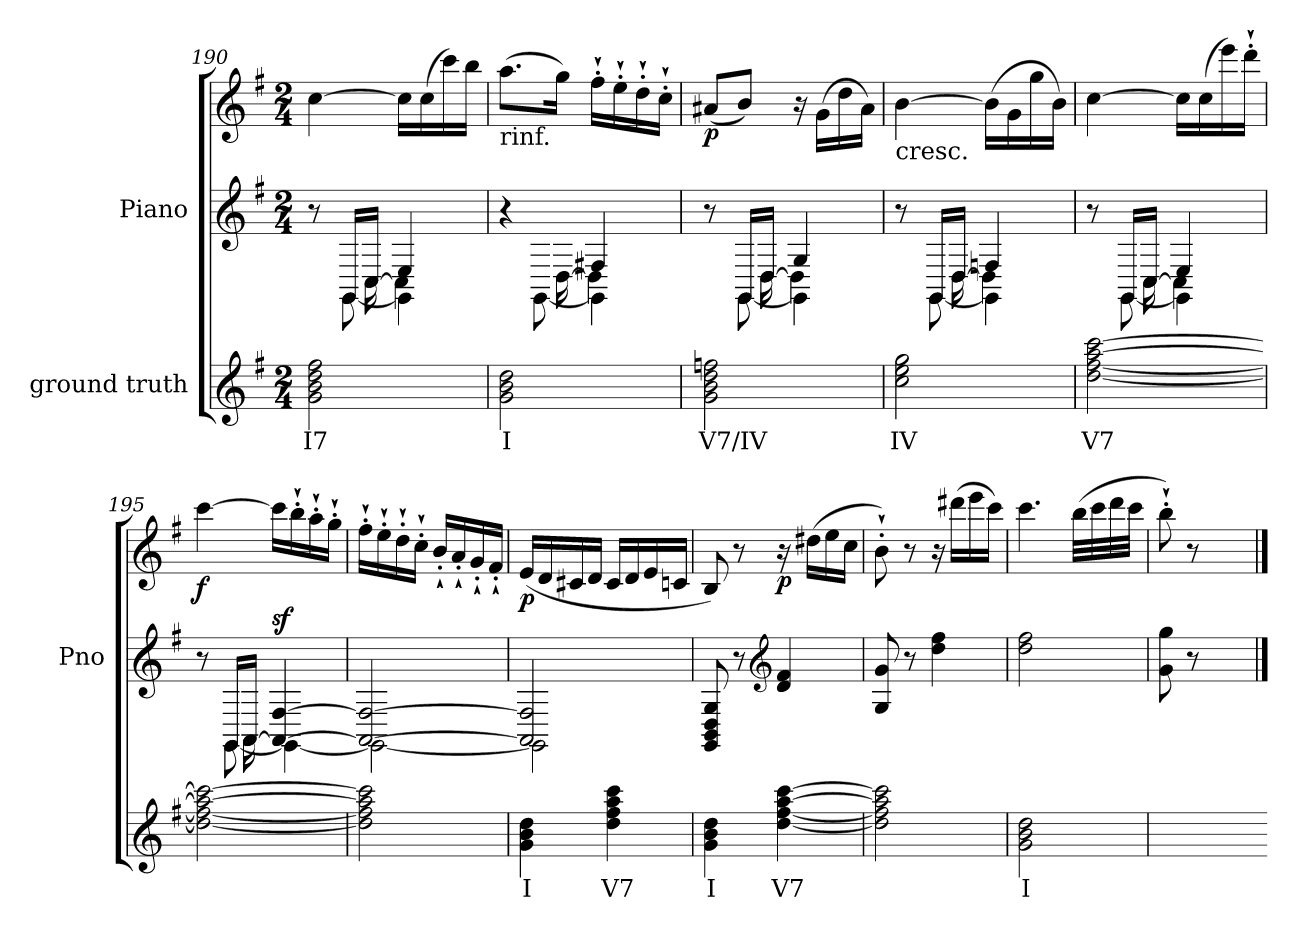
**kern	**text	**kern	**kern	**dynam
*part2	*part2	*part1	*part1	*part1
*staff3	*staff3	*staff2	*staff1	*staff1/2
*I"ground truth	*	*I"Piano	*	*
*	*	*I'Pno	*	*
*	*	*clefG2	*clefG2	*
*k[f#]	*	*k[f#]	*k[f#]	*
*G:	*	*G:	*G:	*
*M2/4	*	*M2/4	*M2/4	*
=190	=190	=190	=190	=190
*	*	*^	*^	*
*	*	*	*^	*	*^	*
2g 2b 2dd 2ff#	I7	8r	8ryy	8.ryy	[4cc\	8ryy	8.ryy	.
.	.	16GG/LL	[8GG\	.	.	4.ryy	.	.
.	.	16C/JJ	.	[16C\	.	.	4ryy	.
.	.	4E/	4GG\]	4C\]	16cc\LL]	.	.	.
.	.	.	.	.	(>16cc\	.	.	.
.	.	.	.	.	16ccc\)	.	.	.
.	.	.	.	.	16bb\JJ	.	16ryy	.
=191	=191	=191	=191	=191	=191	=191	=191	=191
!	!	!	!	!	!LO:TX:b:t=rinf.	!	!	!
2g 2b 2dd	I	4r	8ryy	8.ryy	(>8.aa\L	8ryy	8.ryy	.
.	.	.	[8GG\	.	.	4.ryy	.	.
.	.	.	.	[16D\	16gg\Jk)	.	4ryy	.
.	.	4F#X/	4GG\]	4D\]	16ff#'`\LL	.	.	.
.	.	.	.	.	16ee'`\	.	.	.
.	.	.	.	.	16dd'`\	.	.	.
.	.	.	.	.	16cc'`\JJ	.	16ryy	.
!!LO:LB:g=z	!!	!!
=192	=192	=192	=192	=192	=192	=192	=192	=192
!	!	!	!	!	!	!	!	!LO:DY:b
2g 2b 2dd 2ffn	V7/IV	8r	8ryy	8.ryy	(<8a#X/L	8ryy	8.ryy	p
.	.	16GG/LL	[8GG\	.	8b/J)	4.ryy	.	.
.	.	16D/JJ	.	[16D\	.	.	4ryy	.
.	.	4G/	4GG\]	4D\]	16r	.	.	.
.	.	.	.	.	(>16g\LL	.	.	.
.	.	.	.	.	16dd\	.	.	.
.	.	.	.	.	16a#\JJ)	.	16ryy	.
=193	=193	=193	=193	=193	=193	=193	=193	=193
!	!	!	!	!	!LO:TX:b:t=cresc.	!	!	!
2cc 2ee 2gg	IV	8r	8ryy	8.ryy	[4b\	8ryy	8.ryy	.
.	.	16GG/LL	[8GG\	.	.	4.ryy	.	.
.	.	16D/JJ	.	[16D\	.	.	4ryy	.
.	.	4Fn/	4GG\]	4D\]	(>16b\LL]	.	.	.
.	.	.	.	.	16g\	.	.	.
.	.	.	.	.	16gg\	.	.	.
.	.	.	.	.	16b\JJ)	.	16ryy	.
=194	=194	=194	=194	=194	=194	=194	=194	=194
[2dd [2ff# [2aa [2ccc	V7	8r	8ryy	8.ryy	[4cc\	8ryy	8.ryy	.
.	.	16GG/LL	[8GG\	.	.	4.ryy	.	.
.	.	16C/JJ	.	[16C\	.	.	4ryy	.
.	.	4E/	4GG\]	4C\]	16cc\LL]	.	.	.
.	.	.	.	.	(>16cc\	.	.	.
.	.	.	.	.	16eee\)	.	.	.
.	.	.	.	.	16ddd'`\JJ	.	16ryy	.
=195	=195	=195	=195	=195	=195	=195	=195	=195
!	!	!	!	!	!	!	!	!LO:DY:b
2dd_ 2ff#_ 2aa_ 2ccc_	.	8r	8ryy	8.ryy	[4ccc\	8ryy	8.ryy	f
.	.	16GG/LL	[8GG\	.	.	4.ryy	.	.
.	.	[16AA/JJ	.	16AA\	.	.	16ryy	.
!	!	!	!	!	!	!	!	!LO:DY:a=2
.	.	4AA/_ [4F#/	4GG\_	4ryy	16ccc\LL]	.	4ryy	sf
.	.	.	.	.	16bb'`\	.	.	.
.	.	.	.	.	16aa'`\	.	.	.
.	.	.	.	.	16gg'`\JJ	.	.	.
*	*	*v	*v	*v	*	*	*	*
*	*	*	*v	*v	*v	*
=196	=196	=196	=196	=196
*	*	*^	*	*
2dd] 2ff#] 2aa] 2ccc]	.	2AA/_ 2F#/_	2GG\_	16ff#'`\LL	.
.	.	.	.	16ee'`\	.
.	.	.	.	16dd'`\	.
.	.	.	.	16cc'`\JJ	.
.	.	.	.	16b'`/LL	.
.	.	.	.	16a'`/	.
.	.	.	.	16g'`/	.
.	.	.	.	16f#'`/JJ	.
!!LO:LB:g=z
=197	=197	=197	=197	=197	=197
!	!	!	!	!	!LO:DY:b
4g 4b 4dd	I	2AA/] 2F#/]	2GG\]	(<16e/LL	p
.	.	.	.	16d/	.
.	.	.	.	16c#X/	.
.	.	.	.	16d/JJ	.
4dd 4ff# 4aa 4ccc	V7	.	.	16c#/LL	.
.	.	.	.	16d/	.
.	.	.	.	16e/	.
.	.	.	.	16cn/JJ	.
*	*	*v	*v	*	*
=198	=198	=198	=198	=198
4g 4b 4dd	I	8GG/ 8BB/ 8D/ 8G/	8B/)	.
.	.	8r	8r	.
*	*	*clefG2	*	*
!	!	!	!	!LO:DY:b
[4dd [4ff# [4aa [4ccc	V7	4d/ 4f#/	16r	p
.	.	.	(>16dd#X\LL	.
.	.	.	16ee\	.
.	.	.	16cc\JJ	.
=199	=199	=199	=199	=199
2dd] 2ff#] 2aa] 2ccc]	.	8G/ 8g/	8b'`\)	.
.	.	8r	8r	.
.	.	4dd\ 4ff#\	16r	.
.	.	.	(>16ddd#X\LL	.
.	.	.	16eee\	.
.	.	.	16ccc\JJ)	.
=200	=200	=200	=200	=200
2g 2b 2dd	I	2dd\ 2ff#\	4.ccc\	.
.	.	.	(>32bb\LLL	.
.	.	.	32ccc\	.
.	.	.	32ddd\	.
.	.	.	32ccc\JJJ	.
=201	=201	=201	=201	=201
2ryy	.	8g\ 8gg\	8bb'`\)	.
.	.	8r	8r	.
.	.	4ryy	4ryy	.
=	==	==	==	==
*-	*-	*-	*-	*-
